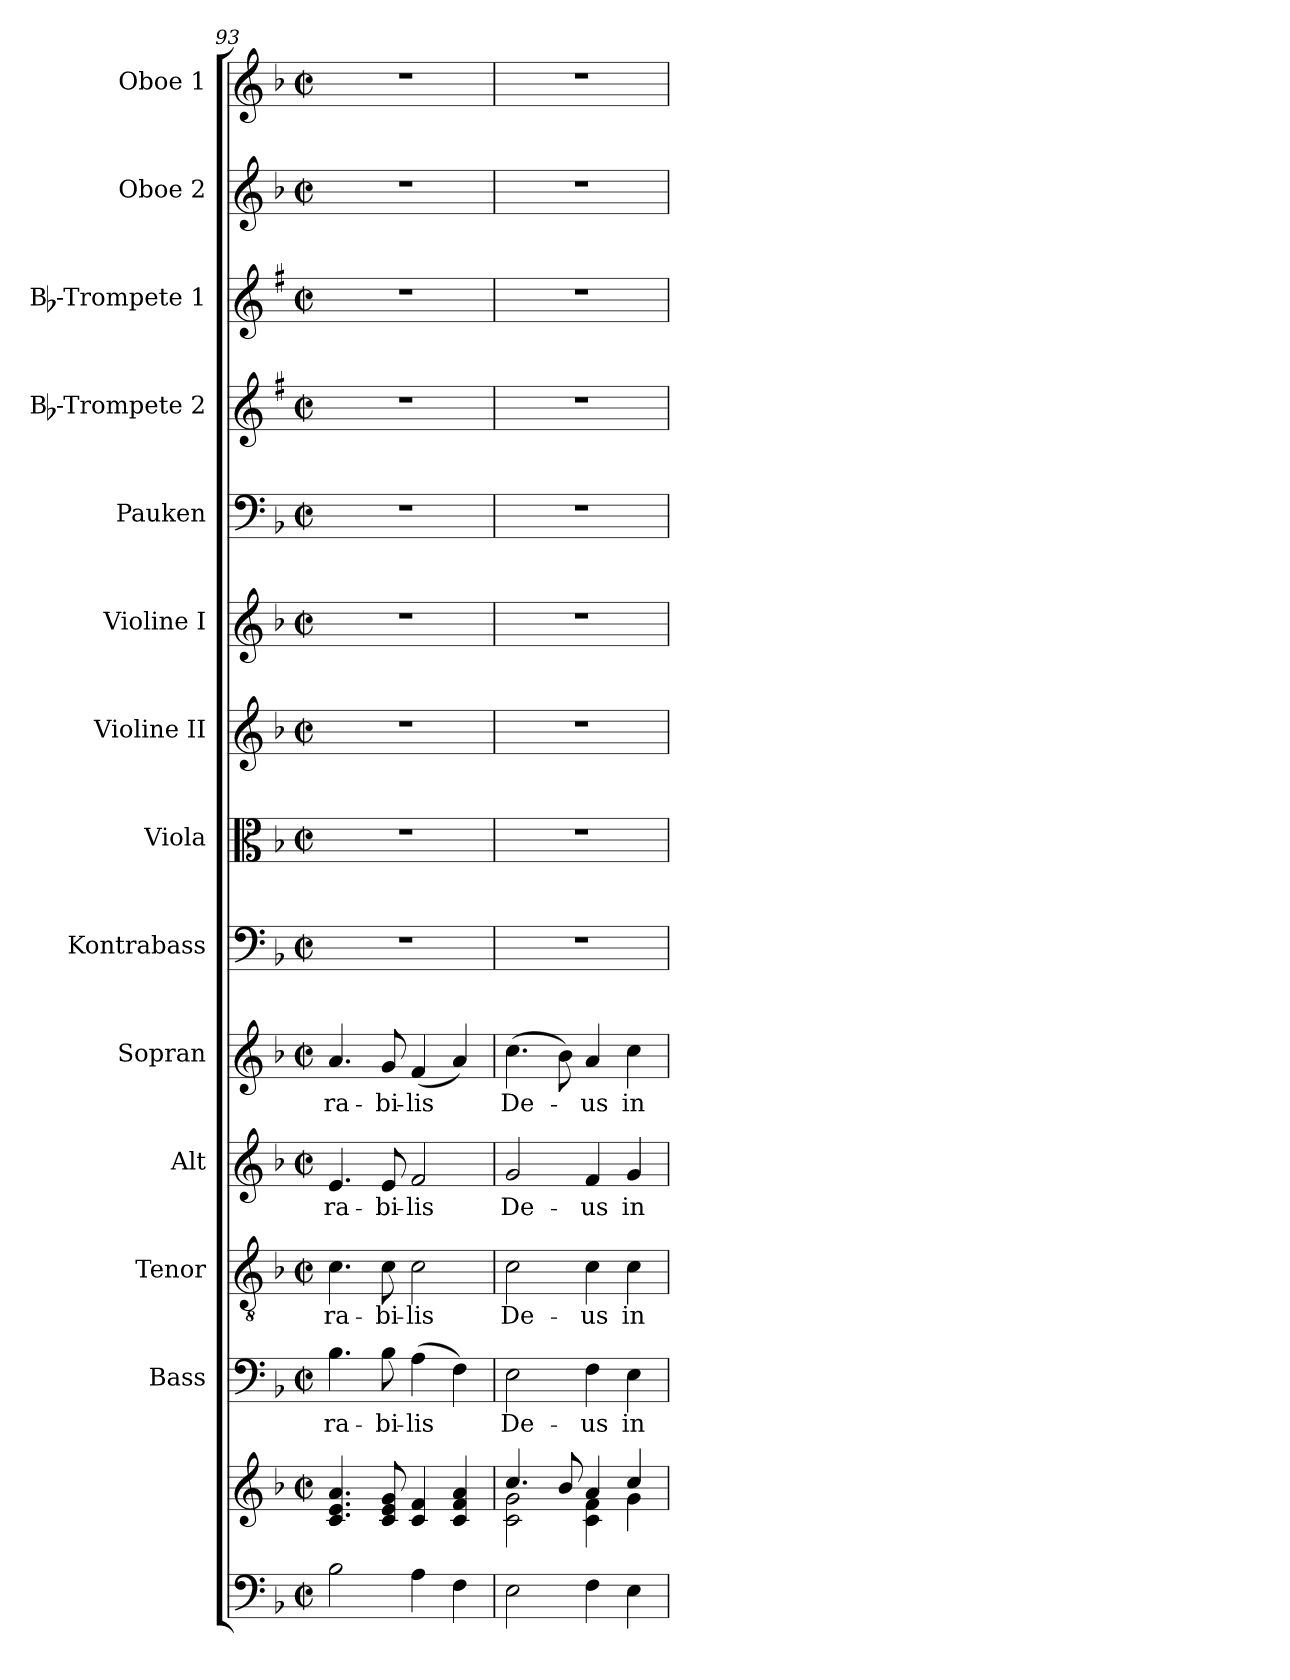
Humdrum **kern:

**kern	**kern	**kern	**text	**kern	**text	**kern	**text	**kern	**text	**kern	**kern	**kern	**kern	**kern	**kern	**kern	**kern	**kern
*part14	*part14	*part13	*part13	*part12	*part12	*part11	*part11	*part10	*part10	*part9	*part8	*part7	*part6	*part5	*part4	*part3	*part2	*part1
*staff15	*staff14	*staff13	*staff13	*staff12	*staff12	*staff11	*staff11	*staff10	*staff10	*staff9	*staff8	*staff7	*staff6	*staff5	*staff4	*staff3	*staff2	*staff1
*	*	*I"Bass	*	*I"Tenor	*	*I"Alt	*	*I"Sopran	*	*I"Kontrabass	*I"Viola	*I"Violine II	*I"Violine I	*I"Pauken	*I"Bb-Trompete 2	*I"Bb-Trompete 1	*I"Oboe 2	*I"Oboe 1
*	*	*I'B.	*	*I'T.	*	*I'A.	*	*I'S.	*	*I'Kb.	*I'Vla.	*I'Vl. II	*I'Vl. I	*I'Pk.	*I'Bb Trp. 2	*I'Bb Trp. 1	*I'Ob. 2	*I'Ob. 1
*clefF4	*clefG2	*clefF4	*	*clefGv2	*	*clefG2	*	*clefG2	*	*clefF4	*clefC3	*clefG2	*clefG2	*clefF4	*clefG2	*clefG2	*clefG2	*clefG2
*	*	*	*	*	*	*	*	*	*	*ITrd7c12	*	*	*	*	*ITrd1c2	*ITrd1c2	*	*
*k[b-]	*k[b-]	*k[b-]	*	*k[b-]	*	*k[b-]	*	*k[b-]	*	*k[b-]	*k[b-]	*k[b-]	*k[b-]	*k[b-]	*k[b-]	*k[b-]	*k[b-]	*k[b-]
*F:	*F:	*F:	*	*F:	*	*F:	*	*F:	*	*F:	*F:	*F:	*F:	*F:	*F:	*F:	*F:	*F:
*M2/2	*M2/2	*M2/2	*	*M2/2	*	*M2/2	*	*M2/2	*	*M2/2	*M2/2	*M2/2	*M2/2	*M2/2	*M2/2	*M2/2	*M2/2	*M2/2
*met(c|)	*met(c|)	*met(c|)	*	*met(c|)	*	*met(c|)	*	*met(c|)	*	*met(c|)	*met(c|)	*met(c|)	*met(c|)	*met(c|)	*met(c|)	*met(c|)	*met(c|)	*met(c|)
=93	=93	=93	=93	=93	=93	=93	=93	=93	=93	=93	=93	=93	=93	=93	=93	=93	=93	=93
!	!	!	!LO:LY:b	!	!LO:LY:b	!	!LO:LY:b	!	!LO:LY:b	!	!	!	!	!	!	!	!	!
2B-\	4.c/ 4.e/ 4.a/	4.B-\	-ra-	4.c\	-ra-	4.e/	-ra-	4.a/	-ra-	1r	1r	1r	1r	1r	1r	1r	1r	1r
!	!	!	!LO:LY:b	!	!LO:LY:b	!	!LO:LY:b	!	!LO:LY:b	!	!	!	!	!	!	!	!	!
.	8c/ 8e/ 8g/	8B-\	-bi-	8c\	-bi-	8e/	-bi-	8g/	-bi-	.	.	.	.	.	.	.	.	.
!	!	!	!LO:LY:b	!	!LO:LY:b	!	!LO:LY:b	!	!LO:LY:b	!	!	!	!	!	!	!	!	!
4A\	4c/ 4f/	(>4A\	-lis	2c\	-lis	2f/	-lis	(<4f/	-lis	.	.	.	.	.	.	.	.	.
4F\	4c/ 4f/ 4a/	4F\)	.	.	.	.	.	4a/)	.	.	.	.	.	.	.	.	.	.
=94	=94	=94	=94	=94	=94	=94	=94	=94	=94	=94	=94	=94	=94	=94	=94	=94	=94	=94
*	*^	*	*	*	*	*	*	*	*	*	*	*	*	*	*	*	*	*
!	!	!	!	!LO:LY:b	!	!LO:LY:b	!	!LO:LY:b	!	!LO:LY:b	!	!	!	!	!	!	!	!	!
2E\	4.cc/	2c\ 2g\	2E\	De-	2c\	De-	2g/	De-	(>4.cc\	De-	1r	1r	1r	1r	1r	1r	1r	1r	1r
.	8b-/	.	.	.	.	.	.	.	8b-\)	.	.	.	.	.	.	.	.	.	.
!	!	!	!	!LO:LY:b	!	!LO:LY:b	!	!LO:LY:b	!	!LO:LY:b	!	!	!	!	!	!	!	!	!
4F\	4a/	4c\ 4f\	4F\	-us	4c\	-us	4f/	-us	4a/	-us	.	.	.	.	.	.	.	.	.
!	!	!	!	!LO:LY:b	!	!LO:LY:b	!	!LO:LY:b	!	!LO:LY:b	!	!	!	!	!	!	!	!	!
4E\	4cc/	4g\	4E\	in	4c\	in	4g/	in	4cc\	in	.	.	.	.	.	.	.	.	.
*	*v	*v	*	*	*	*	*	*	*	*	*	*	*	*	*	*	*	*	*
=	=	=	=	=	=	=	=	=	=	=	=	=	=	=	=	=	=	=
*-	*-	*-	*-	*-	*-	*-	*-	*-	*-	*-	*-	*-	*-	*-	*-	*-	*-	*-
